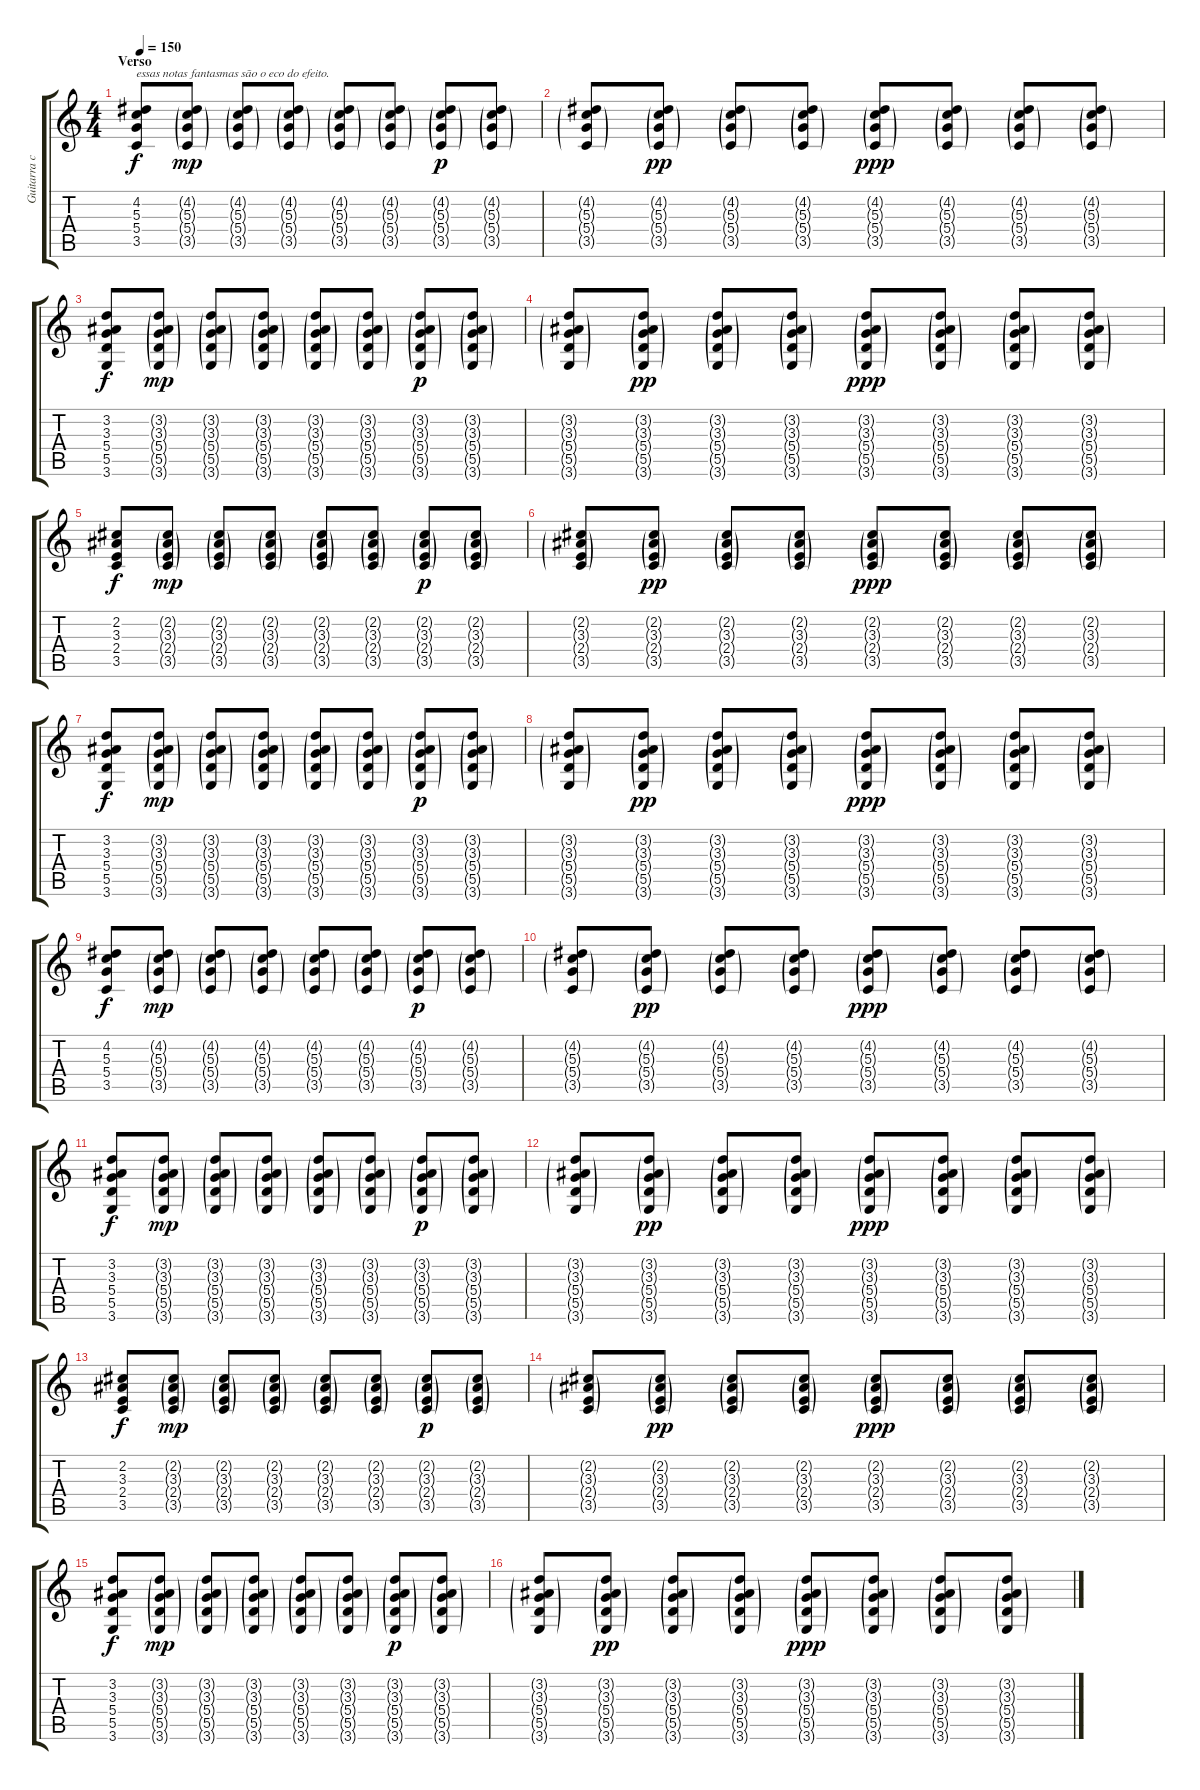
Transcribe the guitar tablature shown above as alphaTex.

\track ("Guitarra c/ reverb" "Guitarra c") {instrument overdrivenguitar}
\staff {score tabs}
\tuning (E4 B3 G3 D3 A2 E2) {hide}
\ts (4 4)
\section ("" "Verso")
\tempo 150
\clef g2
\ks c
(4.2 5.3 5.4 3.5).8{txt "essas notas fantasmas são o eco do efeito." dy f} (4.2{g} 5.3{g} 5.4{g} 3.5{g}).8{dy mp} (4.2{g} 5.3{g} 5.4{g} 3.5{g}).8 (4.2{g} 5.3{g} 5.4{g} 3.5{g}).8 (4.2{g} 5.3{g} 5.4{g} 3.5{g}).8 (4.2{g} 5.3{g} 5.4{g} 3.5{g}).8 (4.2{g} 5.3{g} 5.4{g} 3.5{g}).8{dy p} (4.2{g} 5.3{g} 5.4{g} 3.5{g}).8 |
(4.2{g} 5.3{g} 5.4{g} 3.5{g}).8 (4.2{g} 5.3{g} 5.4{g} 3.5{g}).8{dy pp} (4.2{g} 5.3{g} 5.4{g} 3.5{g}).8 (4.2{g} 5.3{g} 5.4{g} 3.5{g}).8 (4.2{g} 5.3{g} 5.4{g} 3.5{g}).8{dy ppp} (4.2{g} 5.3{g} 5.4{g} 3.5{g}).8 (4.2{g} 5.3{g} 5.4{g} 3.5{g}).8 (4.2{g} 5.3{g} 5.4{g} 3.5{g}).8 |
(3.2 3.3 5.4 5.5 3.6).8{dy f} (3.2{g} 3.3{g} 5.4{g} 5.5{g} 3.6{g}).8{dy mp} (3.2{g} 3.3{g} 5.4{g} 5.5{g} 3.6{g}).8 (3.2{g} 3.3{g} 5.4{g} 5.5{g} 3.6{g}).8 (3.2{g} 3.3{g} 5.4{g} 5.5{g} 3.6{g}).8 (3.2{g} 3.3{g} 5.4{g} 5.5{g} 3.6{g}).8 (3.2{g} 3.3{g} 5.4{g} 5.5{g} 3.6{g}).8{dy p} (3.2{g} 3.3{g} 5.4{g} 5.5{g} 3.6{g}).8 |
(3.2{g} 3.3{g} 5.4{g} 5.5{g} 3.6{g}).8 (3.2{g} 3.3{g} 5.4{g} 5.5{g} 3.6{g}).8{dy pp} (3.2{g} 3.3{g} 5.4{g} 5.5{g} 3.6{g}).8 (3.2{g} 3.3{g} 5.4{g} 5.5{g} 3.6{g}).8 (3.2{g} 3.3{g} 5.4{g} 5.5{g} 3.6{g}).8{dy ppp} (3.2{g} 3.3{g} 5.4{g} 5.5{g} 3.6{g}).8 (3.2{g} 3.3{g} 5.4{g} 5.5{g} 3.6{g}).8 (3.2{g} 3.3{g} 5.4{g} 5.5{g} 3.6{g}).8 |
(2.2 3.3 2.4 3.5).8{dy f} (2.2{g} 3.3{g} 2.4{g} 3.5{g}).8{dy mp} (2.2{g} 3.3{g} 2.4{g} 3.5{g}).8 (2.2{g} 3.3{g} 2.4{g} 3.5{g}).8 (2.2{g} 3.3{g} 2.4{g} 3.5{g}).8 (2.2{g} 3.3{g} 2.4{g} 3.5{g}).8 (2.2{g} 3.3{g} 2.4{g} 3.5{g}).8{dy p} (2.2{g} 3.3{g} 2.4{g} 3.5{g}).8 |
(2.2{g} 3.3{g} 2.4{g} 3.5{g}).8 (2.2{g} 3.3{g} 2.4{g} 3.5{g}).8{dy pp} (2.2{g} 3.3{g} 2.4{g} 3.5{g}).8 (2.2{g} 3.3{g} 2.4{g} 3.5{g}).8 (2.2{g} 3.3{g} 2.4{g} 3.5{g}).8{dy ppp} (2.2{g} 3.3{g} 2.4{g} 3.5{g}).8 (2.2{g} 3.3{g} 2.4{g} 3.5{g}).8 (2.2{g} 3.3{g} 2.4{g} 3.5{g}).8 |
(3.2 3.3 5.4 5.5 3.6).8{dy f} (3.2{g} 3.3{g} 5.4{g} 5.5{g} 3.6{g}).8{dy mp} (3.2{g} 3.3{g} 5.4{g} 5.5{g} 3.6{g}).8 (3.2{g} 3.3{g} 5.4{g} 5.5{g} 3.6{g}).8 (3.2{g} 3.3{g} 5.4{g} 5.5{g} 3.6{g}).8 (3.2{g} 3.3{g} 5.4{g} 5.5{g} 3.6{g}).8 (3.2{g} 3.3{g} 5.4{g} 5.5{g} 3.6{g}).8{dy p} (3.2{g} 3.3{g} 5.4{g} 5.5{g} 3.6{g}).8 |
(3.2{g} 3.3{g} 5.4{g} 5.5{g} 3.6{g}).8 (3.2{g} 3.3{g} 5.4{g} 5.5{g} 3.6{g}).8{dy pp} (3.2{g} 3.3{g} 5.4{g} 5.5{g} 3.6{g}).8 (3.2{g} 3.3{g} 5.4{g} 5.5{g} 3.6{g}).8 (3.2{g} 3.3{g} 5.4{g} 5.5{g} 3.6{g}).8{dy ppp} (3.2{g} 3.3{g} 5.4{g} 5.5{g} 3.6{g}).8 (3.2{g} 3.3{g} 5.4{g} 5.5{g} 3.6{g}).8 (3.2{g} 3.3{g} 5.4{g} 5.5{g} 3.6{g}).8 |
(4.2 5.3 5.4 3.5).8{dy f} (4.2{g} 5.3{g} 5.4{g} 3.5{g}).8{dy mp} (4.2{g} 5.3{g} 5.4{g} 3.5{g}).8 (4.2{g} 5.3{g} 5.4{g} 3.5{g}).8 (4.2{g} 5.3{g} 5.4{g} 3.5{g}).8 (4.2{g} 5.3{g} 5.4{g} 3.5{g}).8 (4.2{g} 5.3{g} 5.4{g} 3.5{g}).8{dy p} (4.2{g} 5.3{g} 5.4{g} 3.5{g}).8 |
(4.2{g} 5.3{g} 5.4{g} 3.5{g}).8 (4.2{g} 5.3{g} 5.4{g} 3.5{g}).8{dy pp} (4.2{g} 5.3{g} 5.4{g} 3.5{g}).8 (4.2{g} 5.3{g} 5.4{g} 3.5{g}).8 (4.2{g} 5.3{g} 5.4{g} 3.5{g}).8{dy ppp} (4.2{g} 5.3{g} 5.4{g} 3.5{g}).8 (4.2{g} 5.3{g} 5.4{g} 3.5{g}).8 (4.2{g} 5.3{g} 5.4{g} 3.5{g}).8 |
(3.2 3.3 5.4 5.5 3.6).8{dy f} (3.2{g} 3.3{g} 5.4{g} 5.5{g} 3.6{g}).8{dy mp} (3.2{g} 3.3{g} 5.4{g} 5.5{g} 3.6{g}).8 (3.2{g} 3.3{g} 5.4{g} 5.5{g} 3.6{g}).8 (3.2{g} 3.3{g} 5.4{g} 5.5{g} 3.6{g}).8 (3.2{g} 3.3{g} 5.4{g} 5.5{g} 3.6{g}).8 (3.2{g} 3.3{g} 5.4{g} 5.5{g} 3.6{g}).8{dy p} (3.2{g} 3.3{g} 5.4{g} 5.5{g} 3.6{g}).8 |
(3.2{g} 3.3{g} 5.4{g} 5.5{g} 3.6{g}).8 (3.2{g} 3.3{g} 5.4{g} 5.5{g} 3.6{g}).8{dy pp} (3.2{g} 3.3{g} 5.4{g} 5.5{g} 3.6{g}).8 (3.2{g} 3.3{g} 5.4{g} 5.5{g} 3.6{g}).8 (3.2{g} 3.3{g} 5.4{g} 5.5{g} 3.6{g}).8{dy ppp} (3.2{g} 3.3{g} 5.4{g} 5.5{g} 3.6{g}).8 (3.2{g} 3.3{g} 5.4{g} 5.5{g} 3.6{g}).8 (3.2{g} 3.3{g} 5.4{g} 5.5{g} 3.6{g}).8 |
(2.2 3.3 2.4 3.5).8{dy f} (2.2{g} 3.3{g} 2.4{g} 3.5{g}).8{dy mp} (2.2{g} 3.3{g} 2.4{g} 3.5{g}).8 (2.2{g} 3.3{g} 2.4{g} 3.5{g}).8 (2.2{g} 3.3{g} 2.4{g} 3.5{g}).8 (2.2{g} 3.3{g} 2.4{g} 3.5{g}).8 (2.2{g} 3.3{g} 2.4{g} 3.5{g}).8{dy p} (2.2{g} 3.3{g} 2.4{g} 3.5{g}).8 |
(2.2{g} 3.3{g} 2.4{g} 3.5{g}).8 (2.2{g} 3.3{g} 2.4{g} 3.5{g}).8{dy pp} (2.2{g} 3.3{g} 2.4{g} 3.5{g}).8 (2.2{g} 3.3{g} 2.4{g} 3.5{g}).8 (2.2{g} 3.3{g} 2.4{g} 3.5{g}).8{dy ppp} (2.2{g} 3.3{g} 2.4{g} 3.5{g}).8 (2.2{g} 3.3{g} 2.4{g} 3.5{g}).8 (2.2{g} 3.3{g} 2.4{g} 3.5{g}).8 |
(3.2 3.3 5.4 5.5 3.6).8{dy f} (3.2{g} 3.3{g} 5.4{g} 5.5{g} 3.6{g}).8{dy mp} (3.2{g} 3.3{g} 5.4{g} 5.5{g} 3.6{g}).8 (3.2{g} 3.3{g} 5.4{g} 5.5{g} 3.6{g}).8 (3.2{g} 3.3{g} 5.4{g} 5.5{g} 3.6{g}).8 (3.2{g} 3.3{g} 5.4{g} 5.5{g} 3.6{g}).8 (3.2{g} 3.3{g} 5.4{g} 5.5{g} 3.6{g}).8{dy p} (3.2{g} 3.3{g} 5.4{g} 5.5{g} 3.6{g}).8 |
(3.2{g} 3.3{g} 5.4{g} 5.5{g} 3.6{g}).8 (3.2{g} 3.3{g} 5.4{g} 5.5{g} 3.6{g}).8{dy pp} (3.2{g} 3.3{g} 5.4{g} 5.5{g} 3.6{g}).8 (3.2{g} 3.3{g} 5.4{g} 5.5{g} 3.6{g}).8 (3.2{g} 3.3{g} 5.4{g} 5.5{g} 3.6{g}).8{dy ppp} (3.2{g} 3.3{g} 5.4{g} 5.5{g} 3.6{g}).8 (3.2{g} 3.3{g} 5.4{g} 5.5{g} 3.6{g}).8 (3.2{g} 3.3{g} 5.4{g} 5.5{g} 3.6{g}).8
